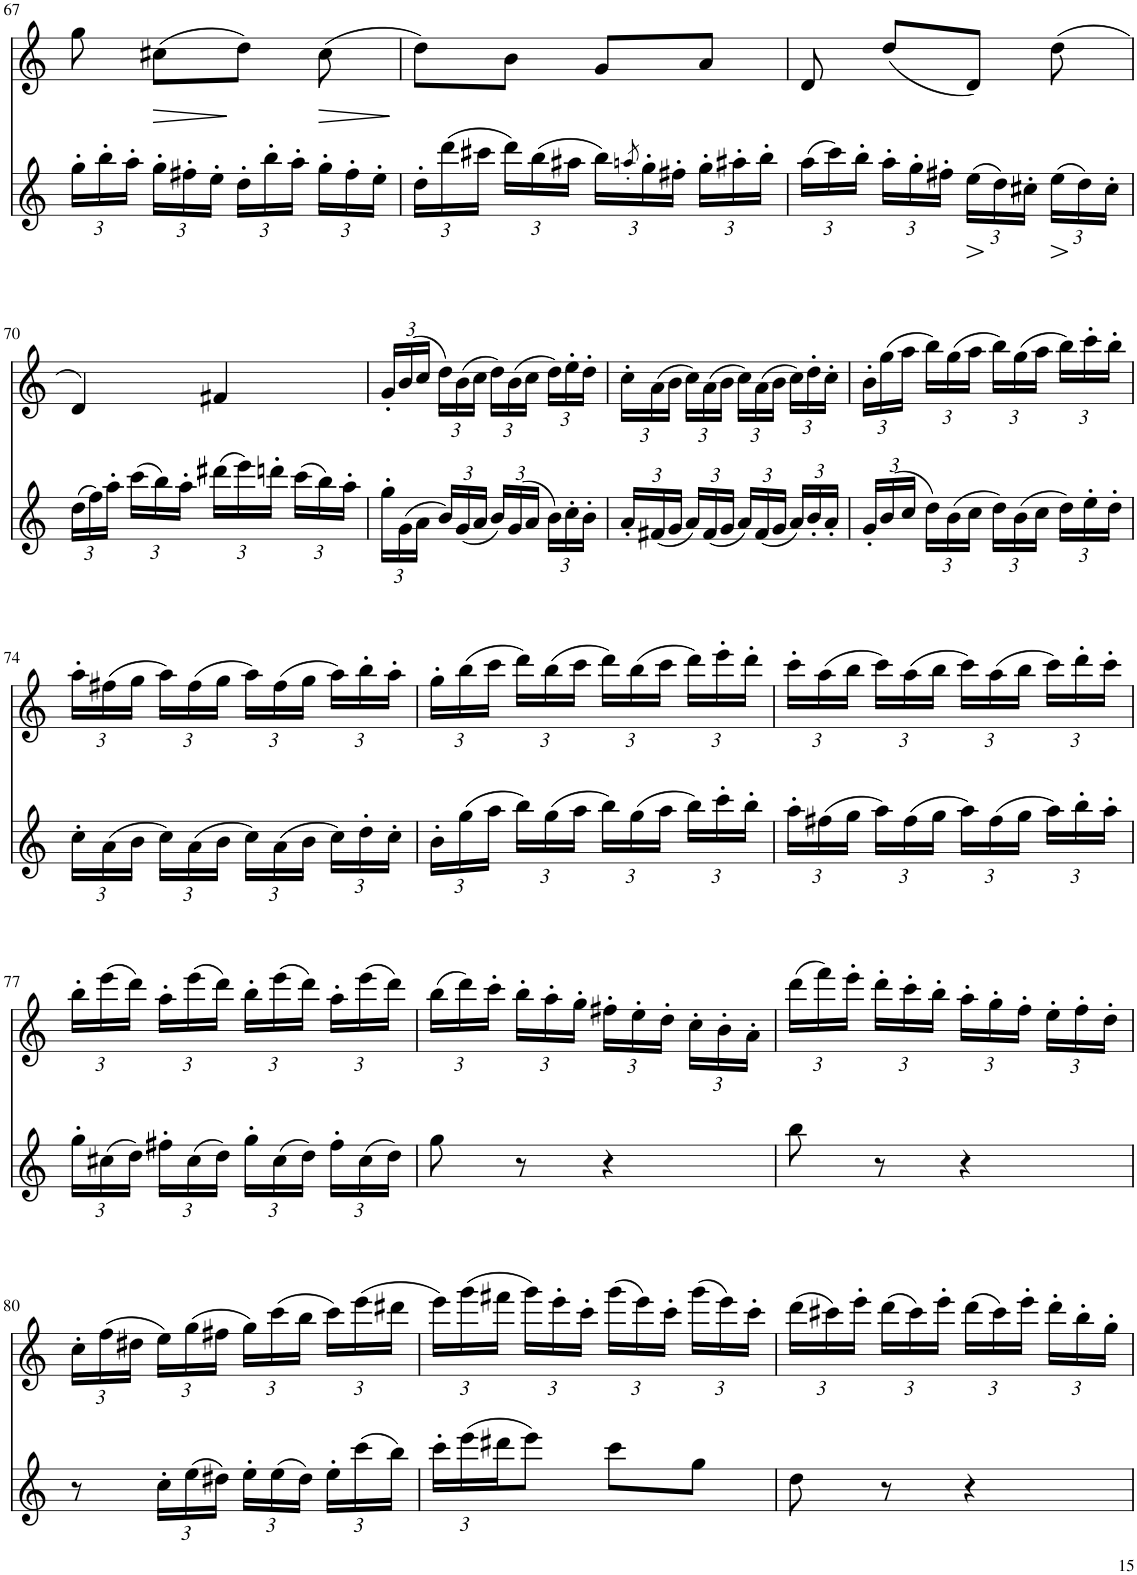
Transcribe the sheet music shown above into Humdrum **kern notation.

**kern	**dynam	**kern	**dynam
*part2	*part2	*part1	*part1
*staff2	*staff2	*staff1	*staff1
*I"Flöte	*	*I"Flöte 1	*
*I'Fl	*	*I'Fl	*
!!LO:PB:g=z
*clefG2	*	*clefG2	*
*k[]	*	*k[]	*
*M2/4	*	*M2/4	*
*Xbrackettup	*	*	*
=67	=67	=67	=67
24gg'\LL	.	8gg\	.
24bb'\	.	.	.
24aa'\JJ	.	.	.
!	!	!	!LO:HP:b
24gg'\LL	.	(8cc#X\L	>
24ff#X'\	.	.	.
24ee'\JJ	.	.	.
24dd'\LL	.	8dd\J)	.
24bb'\	.	.	.
24aa'\JJ	.	.	.
24gg'\LL	.	(8cc#\	.
24ff#'\	.	.	.
24ee'\JJ	.	.	.
.	.	.	]
=68	=68	=68	=68
24dd'\LL	.	8dd\L)	.
(24ddd\	.	.	.
24ccc#X\JJ	.	.	.
24ddd\LL)	.	8b\J	.
(24bb\	.	.	.
24aa#X\JJ	.	.	.
24bb\LL)	.	8g/L	.
8qaan'/	.	.	.
24gg'\	.	.	.
24ff#X'\JJ	.	.	.
24gg'\LL	.	8a/J	.
24aa#X'\	.	.	.
24bb'\JJ	.	.	.
=69	=69	=69	=69
(24aa\LL	.	8d/	.
24ccc\)	.	.	.
24bb'\JJ	.	.	.
24aa'\LL	.	(8dd/L	.
24gg'\	.	.	.
24ff#X'\JJ	.	.	.
!	!LO:HP:b	!	!
(24ee\LL	>	8d/J)	.
24dd\)	.	.	.
24cc#X'\JJ	.	.	.
(24ee\LL	.	(8dd\	.
24dd\)	]	.	.
24cc#'\JJ	.	.	.
!!LO:LB:g=z
=70	=70	=70	=70
(24dd\LL	.	4d/)	.
24ff\)	.	.	.
24aa'\JJ	.	.	.
(24ccc\LL	.	.	.
24bb\)	.	.	.
24aa'\JJ	.	.	.
(24ddd#X\LL	.	4f#X/	.
24eee\)	.	.	.
24dddn'\JJ	.	.	.
(24ccc\LL	.	.	.
24bb\)	.	.	.
24aa'\JJ	.	.	.
=71	=71	=71	=71
*	*	*Xbrackettup	*
24gg'\LL	.	24g'/LL	.
(24g\	.	(24b/	.
24a\JJ	.	24cc/JJ	.
24b/LL)	.	24dd\LL)	.
(24g/	.	(24b\	.
24a/JJ	.	24cc\JJ	.
24b/LL)	.	24dd\LL)	.
(24g/	.	(24b\	.
24a/JJ	.	24cc\JJ	.
24b\LL)	.	24dd\LL)	.
24cc'\	.	24ee'\	.
24b'\JJ	.	24dd'\JJ	.
=72	=72	=72	=72
24a'/LL	.	24cc'\LL	.
(24f#X/	.	(24a\	.
24g/JJ	.	24b\JJ	.
24a/LL)	.	24cc\LL)	.
(24f#/	.	(24a\	.
24g/JJ	.	24b\JJ	.
24a/LL)	.	24cc\LL)	.
(24f#/	.	(24a\	.
24g/JJ	.	24b\JJ	.
24a/LL)	.	24cc\LL)	.
24b'/	.	24dd'\	.
24a'/JJ	.	24cc'\JJ	.
=73	=73	=73	=73
24g'/LL	.	24b'\LL	.
(24b/	.	(24gg\	.
24cc/JJ	.	24aa\JJ	.
24dd\LL)	.	24bb\LL)	.
(24b\	.	(24gg\	.
24cc\JJ	.	24aa\JJ	.
24dd\LL)	.	24bb\LL)	.
(24b\	.	(24gg\	.
24cc\JJ	.	24aa\JJ	.
24dd\LL)	.	24bb\LL)	.
24ee'\	.	24ccc'\	.
24dd'\JJ	.	24bb'\JJ	.
!!LO:LB:g=z
=74	=74	=74	=74
24cc'\LL	.	24aa'\LL	.
(24a\	.	(24ff#X\	.
24b\JJ	.	24gg\JJ	.
24cc\LL)	.	24aa\LL)	.
(24a\	.	(24ff#\	.
24b\JJ	.	24gg\JJ	.
24cc\LL)	.	24aa\LL)	.
(24a\	.	(24ff#\	.
24b\JJ	.	24gg\JJ	.
24cc\LL)	.	24aa\LL)	.
24dd'\	.	24bb'\	.
24cc'\JJ	.	24aa'\JJ	.
=75	=75	=75	=75
24b'\LL	.	24gg'\LL	.
(24gg\	.	(24bb\	.
24aa\JJ	.	24ccc\JJ	.
24bb\LL)	.	24ddd\LL)	.
(24gg\	.	(24bb\	.
24aa\JJ	.	24ccc\JJ	.
24bb\LL)	.	24ddd\LL)	.
(24gg\	.	(24bb\	.
24aa\JJ	.	24ccc\JJ	.
24bb\LL)	.	24ddd\LL)	.
24ccc'\	.	24eee'\	.
24bb'\JJ	.	24ddd'\JJ	.
=76	=76	=76	=76
24aa'\LL	.	24ccc'\LL	.
(24ff#X\	.	(24aa\	.
24gg\JJ	.	24bb\JJ	.
24aa\LL)	.	24ccc\LL)	.
(24ff#\	.	(24aa\	.
24gg\JJ	.	24bb\JJ	.
24aa\LL)	.	24ccc\LL)	.
(24ff#\	.	(24aa\	.
24gg\JJ	.	24bb\JJ	.
24aa\LL)	.	24ccc\LL)	.
24bb'\	.	24ddd'\	.
24aa'\JJ	.	24ccc'\JJ	.
!!LO:LB:g=z
=77	=77	=77	=77
24gg'\LL	.	24bb'\LL	.
(24cc#X\	.	(24eee\	.
24dd\JJ)	.	24ddd\JJ)	.
24ff#X'\LL	.	24aa'\LL	.
(24cc#\	.	(24eee\	.
24dd\JJ)	.	24ddd\JJ)	.
24gg'\LL	.	24bb'\LL	.
(24cc#\	.	(24eee\	.
24dd\JJ)	.	24ddd\JJ)	.
24ff#'\LL	.	24aa'\LL	.
(24cc#\	.	(24eee\	.
24dd\JJ)	.	24ddd\JJ)	.
=78	=78	=78	=78
8gg\	.	(24bb\LL	.
.	.	24ddd\)	.
.	.	24ccc'\JJ	.
8r	.	24bb'\LL	.
.	.	24aa'\	.
.	.	24gg'\JJ	.
4r	.	24ff#X'\LL	.
.	.	24ee'\	.
.	.	24dd'\JJ	.
.	.	24cc'\LL	.
.	.	24b'\	.
.	.	24a'\JJ	.
=79	=79	=79	=79
8bb\	.	(24ddd\LL	.
.	.	24fff\)	.
.	.	24eee'\JJ	.
8r	.	24ddd'\LL	.
.	.	24ccc'\	.
.	.	24bb'\JJ	.
4r	.	24aa'\LL	.
.	.	24gg'\	.
.	.	24ff'\JJ	.
.	.	24ee'\LL	.
.	.	24ff'\	.
.	.	24dd'\JJ	.
!!LO:LB:g=z
=80	=80	=80	=80
8r	.	24cc'\LL	.
.	.	(24ff\	.
.	.	24dd#X\JJ	.
24cc'\LL	.	24ee\LL)	.
(24ee\	.	(24gg\	.
24dd#X\JJ)	.	24ff#X\JJ	.
24ee'\LL	.	24gg\LL)	.
(24ee\	.	(24ccc\	.
24dd#\JJ)	.	24bb\JJ	.
24ee'\LL	.	24ccc\LL)	.
(24ccc\	.	(24eee\	.
24bb\JJ)	.	24ddd#X\JJ	.
=81	=81	=81	=81
24ccc'\LL	.	24eee\LL)	.
(24eee\	.	(24ggg\	.
24ddd#X\J	.	24fff#X\JJ	.
8eee\J)	.	24ggg\LL)	.
.	.	24eee'\	.
.	.	24ccc'\JJ	.
8ccc\L	.	(24ggg\LL	.
.	.	24eee\)	.
.	.	24ccc'\JJ	.
8gg\J	.	(24ggg\LL	.
.	.	24eee\)	.
.	.	24ccc'\JJ	.
=82	=82	=82	=82
8dd\	.	(24ddd\LL	.
.	.	24ccc#X\)	.
.	.	24eee'\JJ	.
8r	.	(24ddd\LL	.
.	.	24ccc#\)	.
.	.	24eee'\JJ	.
4r	.	(24ddd\LL	.
.	.	24ccc#\)	.
.	.	24eee'\JJ	.
.	.	24ddd'\LL	.
.	.	24bb'\	.
.	.	24gg'\JJ	.
=	=	=	=
*-	*-	*-	*-
